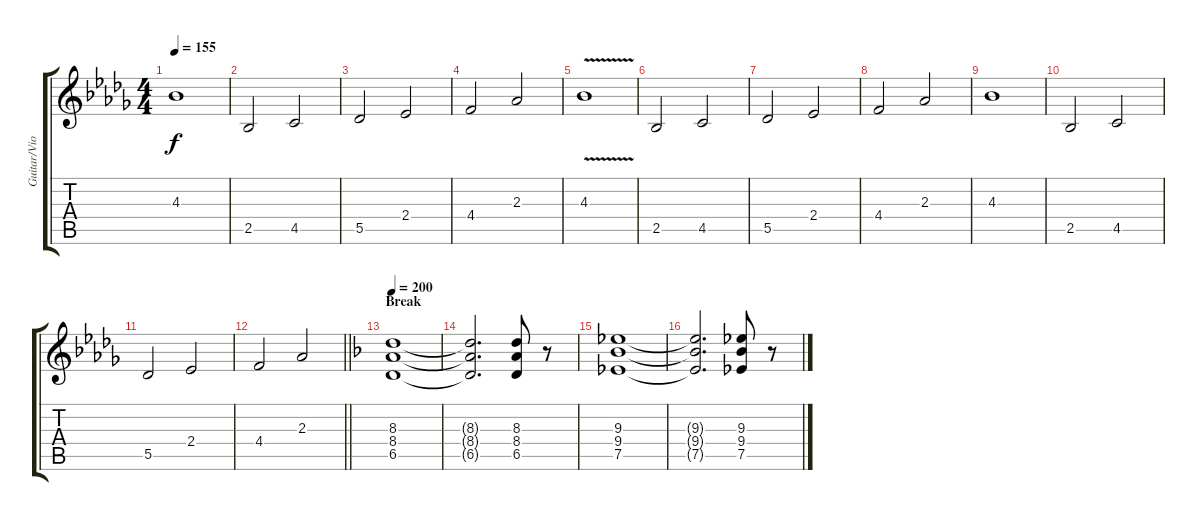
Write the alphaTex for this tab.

\track ("Guitar/Violin" "Guitar/Vio") {instrument distortionguitar}
\staff {score tabs}
\tuning (Eb4 Bb3 Gb3 Db3 Ab2 Eb2) {hide}
\ts (4 4)
\tempo 155
\clef g2
\ks bbminor
4.3.1{dy f} |
2.5.2 4.5.2 |
5.5.2 2.4.2 |
4.4.2 2.3.2 |
4.3{v}.1 |
2.5.2 4.5.2 |
5.5.2 2.4.2 |
4.4.2 2.3.2 |
4.3.1 |
2.5.2 4.5.2 |
5.5.2 2.4.2 |
\barLineRight lightlight
4.4.2 2.3.2 |
\section ("" "Break")
\tempo 200
\ks dminor
(8.3 8.4 6.5).1 |
(8.3{t} 8.4{t} 6.5{t}).2{d} (8.3 8.4 6.5).8 r.8 |
(9.3 9.4 7.5).1 |
(9.3{t} 9.4{t} 7.5{t}).2{d} (9.3 9.4 7.5).8 r.8
